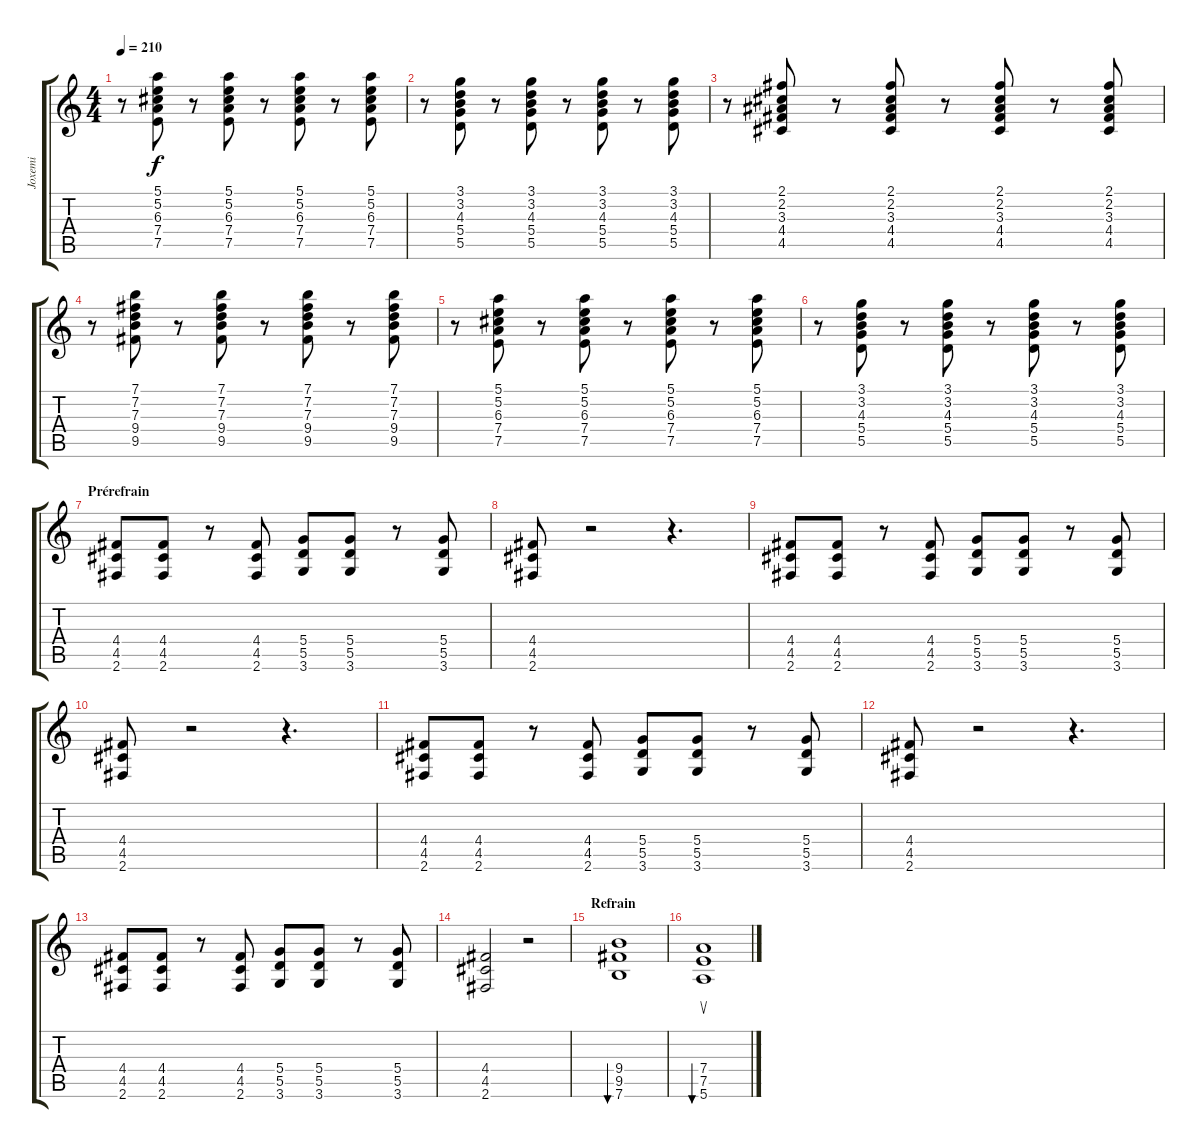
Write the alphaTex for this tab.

\track ("Joxemi" "Joxemi") {instrument distortionguitar}
\staff {score tabs}
\tuning (E4 B3 G3 D3 A2 E2) {hide}
\ts (4 4)
\tempo 210
\clef g2
\ks c
r.8{dy f} (5.1 5.2 6.3 7.4 7.5).8 r.8 (5.1 5.2 6.3 7.4 7.5).8 r.8 (5.1 5.2 6.3 7.4 7.5).8 r.8 (5.1 5.2 6.3 7.4 7.5).8 |
r.8 (3.1 3.2 4.3 5.4 5.5).8 r.8 (3.1 3.2 4.3 5.4 5.5).8 r.8 (3.1 3.2 4.3 5.4 5.5).8 r.8 (3.1 3.2 4.3 5.4 5.5).8 |
r.8 (2.1 2.2 3.3 4.4 4.5).8 r.8 (2.1 2.2 3.3 4.4 4.5).8 r.8 (2.1 2.2 3.3 4.4 4.5).8 r.8 (2.1 2.2 3.3 4.4 4.5).8 |
r.8 (7.1 7.2 7.3 9.4 9.5).8 r.8 (7.1 7.2 7.3 9.4 9.5).8 r.8 (7.1 7.2 7.3 9.4 9.5).8 r.8 (7.1 7.2 7.3 9.4 9.5).8 |
r.8 (5.1 5.2 6.3 7.4 7.5).8 r.8 (5.1 5.2 6.3 7.4 7.5).8 r.8 (5.1 5.2 6.3 7.4 7.5).8 r.8 (5.1 5.2 6.3 7.4 7.5).8 |
r.8 (3.1 3.2 4.3 5.4 5.5).8 r.8 (3.1 3.2 4.3 5.4 5.5).8 r.8 (3.1 3.2 4.3 5.4 5.5).8 r.8 (3.1 3.2 4.3 5.4 5.5).8 |
\section ("" "Prérefrain")
(4.4 4.5 2.6).8{instrument distortionguitar} (4.4 4.5 2.6).8 r.8 (4.4 4.5 2.6).8 (5.4 5.5 3.6).8 (5.4 5.5 3.6).8 r.8 (5.4 5.5 3.6).8 |
(4.4 4.5 2.6).8 r.2 r.4{d} |
(4.4 4.5 2.6).8 (4.4 4.5 2.6).8 r.8 (4.4 4.5 2.6).8 (5.4 5.5 3.6).8 (5.4 5.5 3.6).8 r.8 (5.4 5.5 3.6).8 |
(4.4 4.5 2.6).8 r.2 r.4{d} |
(4.4 4.5 2.6).8 (4.4 4.5 2.6).8 r.8 (4.4 4.5 2.6).8 (5.4 5.5 3.6).8 (5.4 5.5 3.6).8 r.8 (5.4 5.5 3.6).8 |
(4.4 4.5 2.6).8 r.2 r.4{d} |
(4.4 4.5 2.6).8 (4.4 4.5 2.6).8 r.8 (4.4 4.5 2.6).8 (5.4 5.5 3.6).8 (5.4 5.5 3.6).8 r.8 (5.4 5.5 3.6).8 |
(4.4 4.5 2.6).2 r.2 |
\section ("" "Refrain")
(9.4 9.5 7.6).1{bu 60 volume 16} |
(7.4 7.5 5.6).1{su bu 60}
